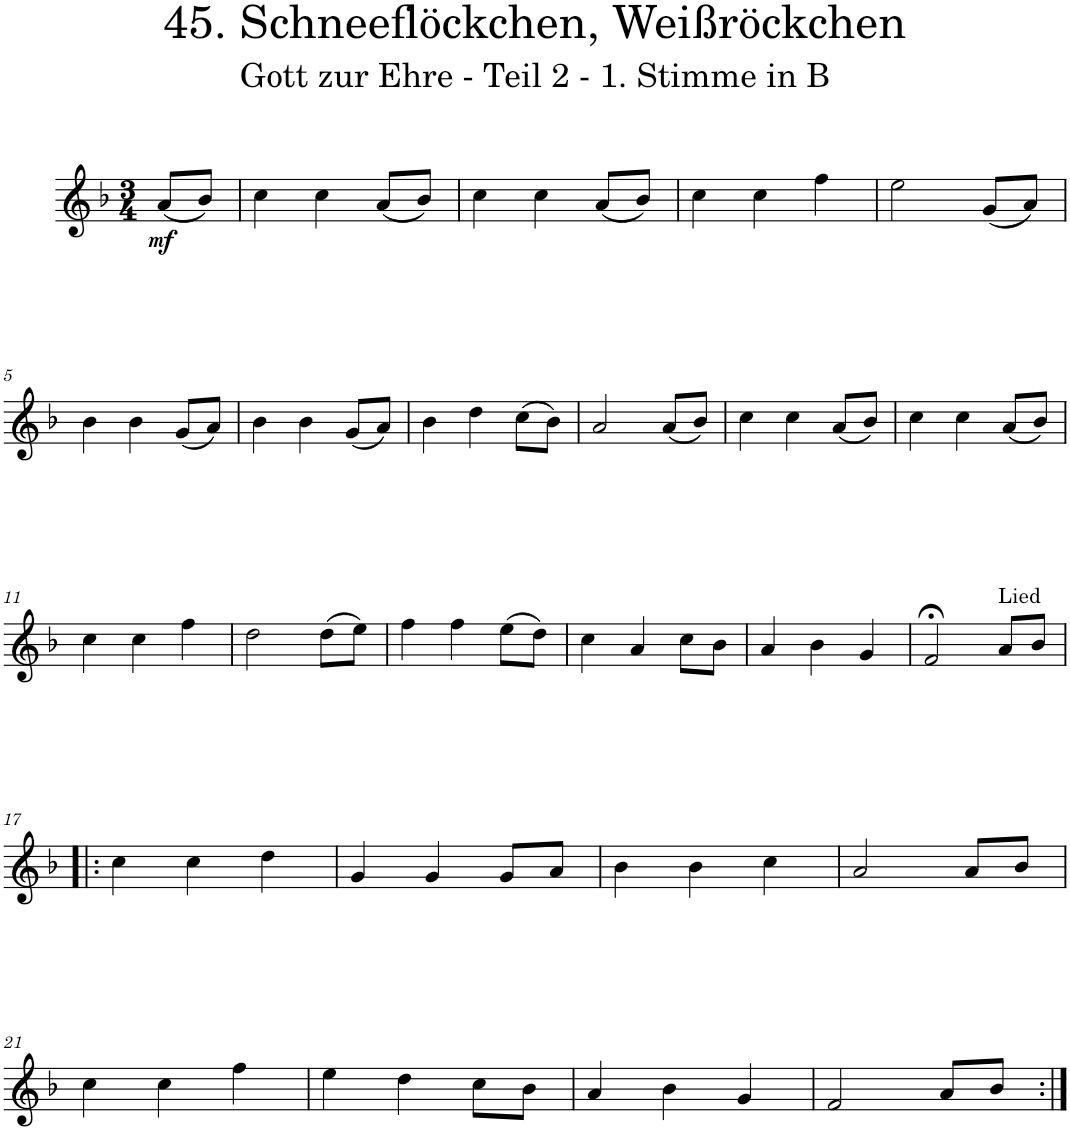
**kern	**dynam
*part1	*part1
*staff1	*staff1
*I"Flöte	*
*I'Fl.	*
*clefG2	*
*k[b-]	*
*M3/4	*
=	=
!	!LO:DY:b
(8a/L	mf
8b-/J)	.
=1	=1
4cc\	.
4cc\	.
(8a/L	.
8b-/J)	.
=2	=2
4cc\	.
4cc\	.
(8a/L	.
8b-/J)	.
=3	=3
4cc\	.
4cc\	.
4ff\	.
=4	=4
2ee\	.
(8g/L	.
8a/J)	.
!!LO:LB:g=z
=5	=5
4b-\	.
4b-\	.
(8g/L	.
8a/J)	.
=6	=6
4b-\	.
4b-\	.
(8g/L	.
8a/J)	.
=7	=7
4b-\	.
4dd\	.
(8cc\L	.
8b-\J)	.
=8	=8
2a/	.
(8a/L	.
8b-/J)	.
=9	=9
4cc\	.
4cc\	.
(8a/L	.
8b-/J)	.
=10	=10
4cc\	.
4cc\	.
(8a/L	.
8b-/J)	.
!!LO:LB:g=z
=11	=11
4cc\	.
4cc\	.
4ff\	.
=12	=12
2dd\	.
(8dd\L	.
8ee\J)	.
=13	=13
4ff\	.
4ff\	.
(8ee\L	.
8dd\J)	.
=14	=14
4cc\	.
4a/	.
8cc\L	.
8b-\J	.
=15	=15
4a/	.
4b-\	.
4g/	.
=16	=16
2f;</	.
!LO:TX:a:t=Lied	!
8a/L	.
8b-/J	.
!!LO:LB:g=z
=17!|:	=17!|:
4cc\	.
4cc\	.
4dd\	.
=18	=18
4g/	.
4g/	.
8g/L	.
8a/J	.
=19	=19
4b-\	.
4b-\	.
4cc\	.
=20	=20
2a/	.
8a/L	.
8b-/J	.
!!LO:LB:g=z
=21	=21
4cc\	.
4cc\	.
4ff\	.
=22	=22
4ee\	.
4dd\	.
8cc\L	.
8b-\J	.
=23	=23
4a/	.
4b-\	.
4g/	.
=24	=24
2f/	.
8a/L	.
8b-/J	.
=:|!	=:|!
*-	*-
